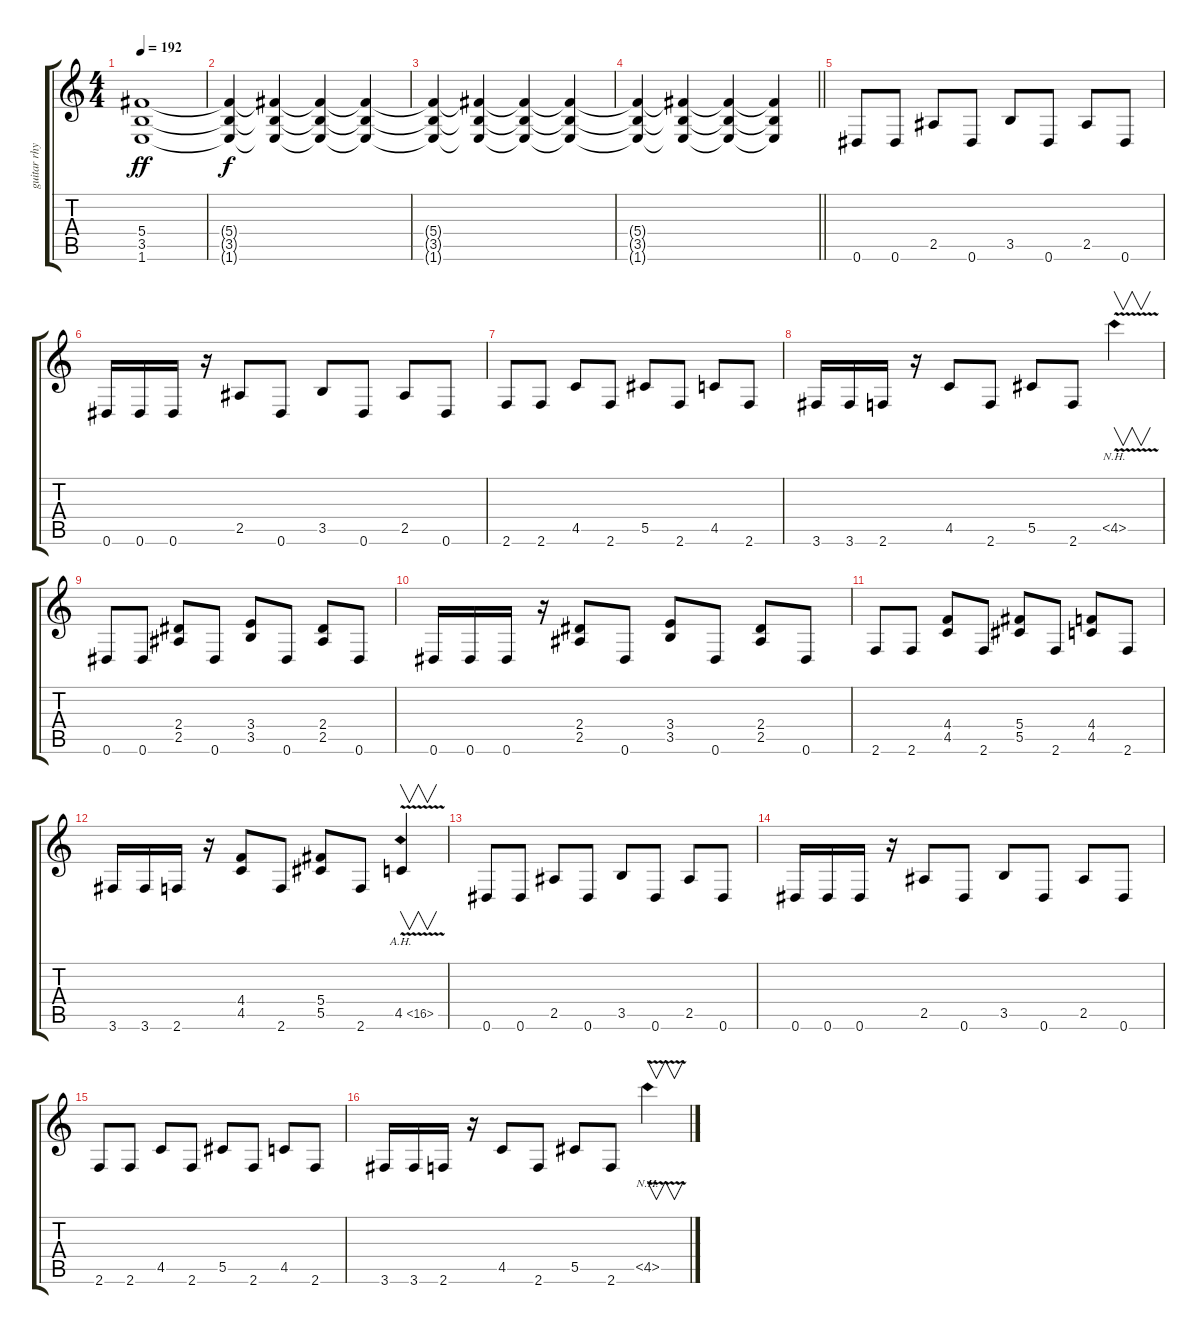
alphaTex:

\track ("guitar rhythm 2" "guitar rhy") {instrument overdrivenguitar}
\staff {score tabs}
\tuning (Eb4 Bb3 Gb3 Db3 Ab2 Eb2) {hide}
\ts (4 4)
\tempo 192
\clef g2
\ks c
(5.4 3.5 1.6).1{dy ff} |
(5.4{t} 3.5{t} 1.6{t}).4{dy f} (5.4{t} 3.5{t} 1.6{t}).4 (5.4{t} 3.5{t} 1.6{t}).4 (5.4{t} 3.5{t} 1.6{t}).4 |
(5.4{t} 3.5{t} 1.6{t}).4 (5.4{t} 3.5{t} 1.6{t}).4 (5.4{t} 3.5{t} 1.6{t}).4 (5.4{t} 3.5{t} 1.6{t}).4 |
\barLineRight lightlight
(5.4{t} 3.5{t} 1.6{t}).4 (5.4{t} 3.5{t} 1.6{t}).4 (5.4{t} 3.5{t} 1.6{t}).4 (5.4{t} 3.5{t} 1.6{t}).4 |
0.6.8 0.6.8 2.5.8 0.6.8 3.5.8 0.6.8 2.5.8 0.6.8 |
0.6.16 0.6.16 0.6.16 r.16 2.5.8 0.6.8 3.5.8 0.6.8 2.5.8 0.6.8 |
2.6.8 2.6.8 4.5.8 2.6.8 5.5.8 2.6.8 4.5.8 2.6.8 |
3.6.16 3.6.16 2.6.16 r.16 4.5.8 2.6.8 5.5.8 2.6.8 4.5{nh v}.4{v} |
0.6.8 0.6.8 (2.4 2.5).8 0.6.8 (3.4 3.5).8 0.6.8 (2.4 2.5).8 0.6.8 |
0.6.16 0.6.16 0.6.16 r.16 (2.4 2.5).8 0.6.8 (3.4 3.5).8 0.6.8 (2.4 2.5).8 0.6.8 |
2.6.8 2.6.8 (4.4 4.5).8 2.6.8 (5.4 5.5).8 2.6.8 (4.4 4.5).8 2.6.8 |
3.6.16 3.6.16 2.6.16 r.16 (4.4 4.5).8 2.6.8 (5.4 5.5).8 2.6.8 4.5{ah 12 v}.4{v} |
0.6.8 0.6.8 2.5.8 0.6.8 3.5.8 0.6.8 2.5.8 0.6.8 |
0.6.16 0.6.16 0.6.16 r.16 2.5.8 0.6.8 3.5.8 0.6.8 2.5.8 0.6.8 |
2.6.8 2.6.8 4.5.8 2.6.8 5.5.8 2.6.8 4.5.8 2.6.8 |
3.6.16 3.6.16 2.6.16 r.16 4.5.8 2.6.8 5.5.8 2.6.8 4.5{nh v}.4{v}
